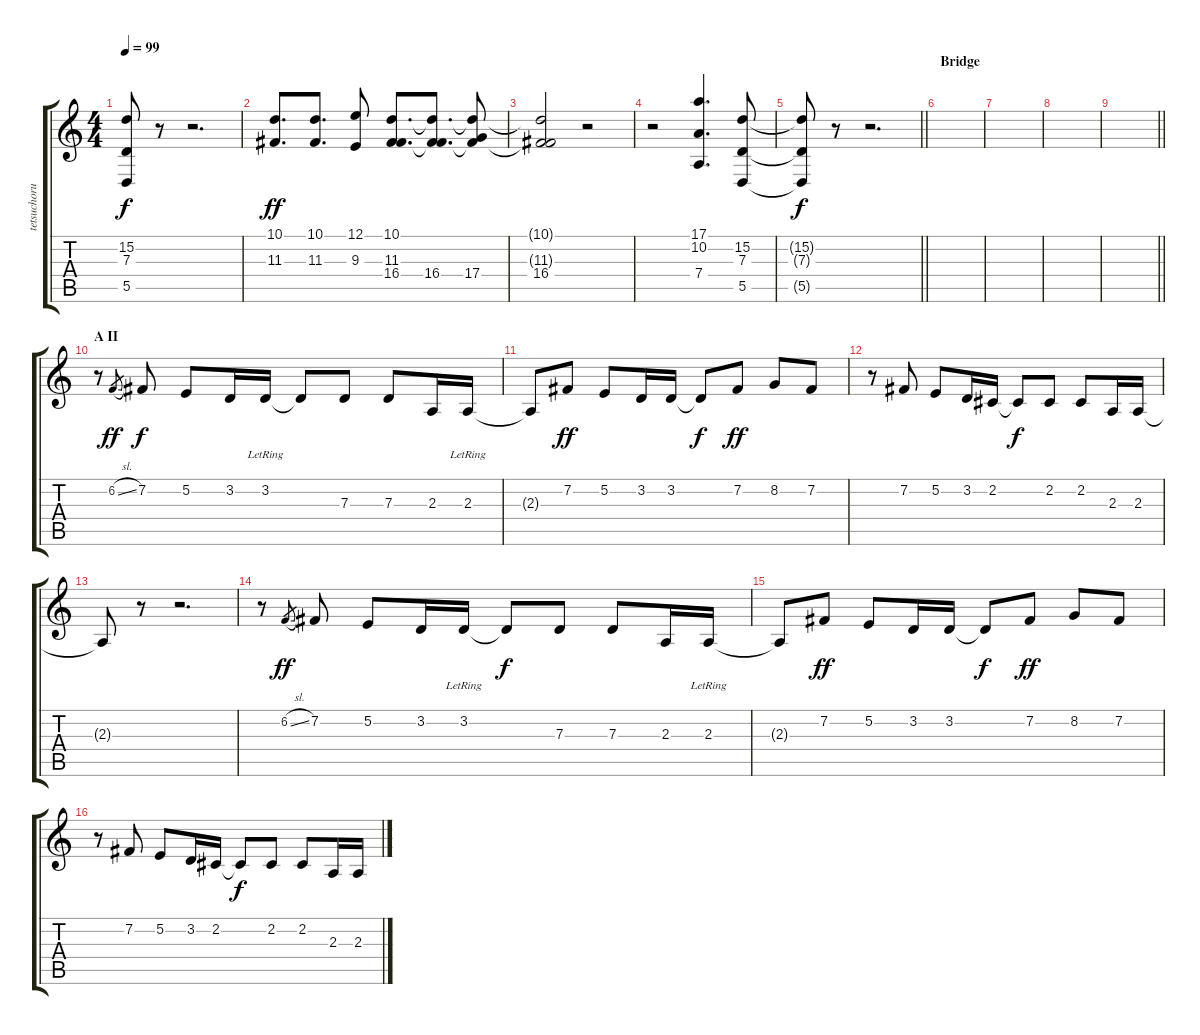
\track ("tetsuchorus" "tetsuchoru") {instrument choiraahs}
\staff {score tabs}
\tuning (E4 B3 G3 D3 A2 E2) {hide}
\ts (4 4)
\tempo 99
\clef g2
\ks c
(15.2{t} 7.3{t} 5.5{t}).8{dy f} r.8 r.2{d} |
(10.1 11.3).8{d dy ff} (10.1 11.3).8{d} (12.1 9.3).8 (10.1 11.3 16.4).8{d} (10.1{t} 11.3{t} 16.4).8{d} (10.1{t} 11.3{t} 17.4).8 |
(10.1{t} 11.3{t} 16.4).2 r.2 |
r.2 (17.1 10.2 7.4).4{d} (15.2 7.3 5.5).8 |
\barLineRight lightlight
(15.2{t} 7.3{t} 5.5{t}).8{dy f} r.8 r.2{d} |
\section ("" "Bridge")
|
|
|
\barLineRight lightlight
|
\section ("" "A II")
r.8 6.2{sl}.8{gr dy ff} 7.2.8{dy f} 5.2.8 3.2.16 3.2{lr}.16 3.2{t}.8 7.3.8{instrument viola} 7.3.8 2.3.16 2.3{lr}.16 |
2.3{t}.8 7.2.8{dy ff instrument choiraahs} 5.2.8 3.2.16 3.2.16 3.2{t}.8{dy f} 7.2.8{dy ff} 8.2.8 7.2.8 |
r.8 7.2.8 5.2.8 3.2.16 2.2.16 2.2{t}.8{dy f} 2.2.8{instrument viola} 2.2.8 2.3.16 2.3.16 |
2.3{t}.8 r.8 r.2{d} |
r.8{instrument choiraahs} 6.2{sl}.8{gr dy ff} 7.2.8 5.2.8 3.2.16 3.2{lr}.16 3.2{t}.8{dy f} 7.3.8{instrument viola} 7.3.8 2.3.16 2.3{lr}.16 |
2.3{t}.8 7.2.8{dy ff instrument choiraahs} 5.2.8 3.2.16 3.2.16 3.2{t}.8{dy f} 7.2.8{dy ff} 8.2.8 7.2.8 |
r.8 7.2.8 5.2.8 3.2.16 2.2.16 2.2{t}.8{dy f} 2.2.8{instrument viola} 2.2.8 2.3.16 2.3.16
